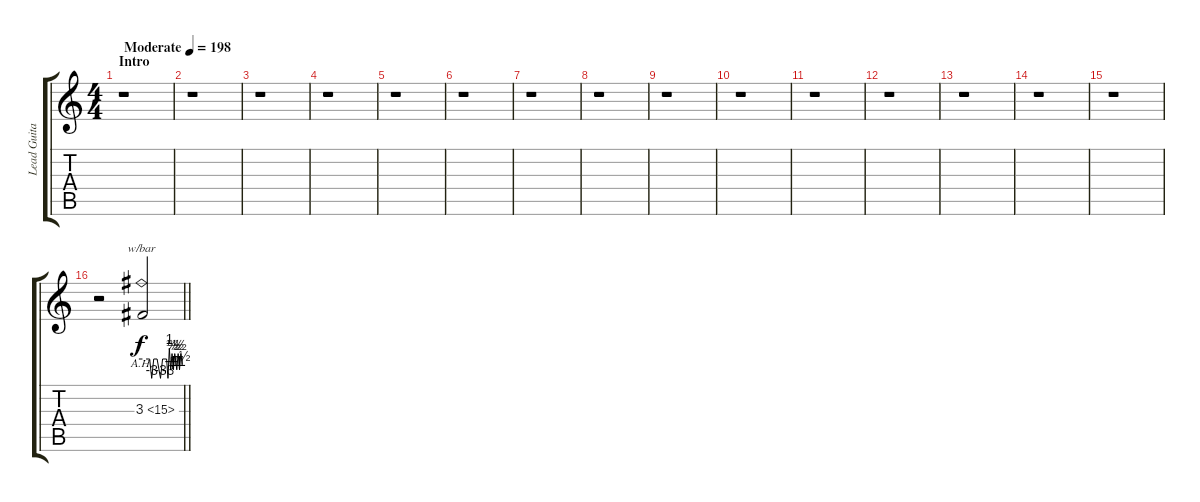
\track ("Lead Guitar/Keys Harmony" "Lead Guita") {instrument distortionguitar}
\staff {score tabs}
\tuning (C4 G3 Eb3 Bb2 F2 C2) {hide}
\ts (4 4)
\section ("" "Intro")
\tempo (198 "Moderate")
\clef g2
\ks c
r.1{dy f instrument distortionguitar} |
r.1 |
r.1 |
r.1 |
r.1 |
r.1 |
r.1 |
r.1 |
r.1 |
r.1 |
r.1 |
r.1 |
r.1 |
r.1 |
r.1 |
\barLineRight lightlight
r.2 3.3{ah 12}.2{tbe (custom default 0 0 12 0 15 -12 18 0 23 0 28 -12 31 0 37 0 39 -12 41 4 43 -4 45 2 47 -4 49 2 52 -4 54 2 56 -4 58 2 60 -2)}
